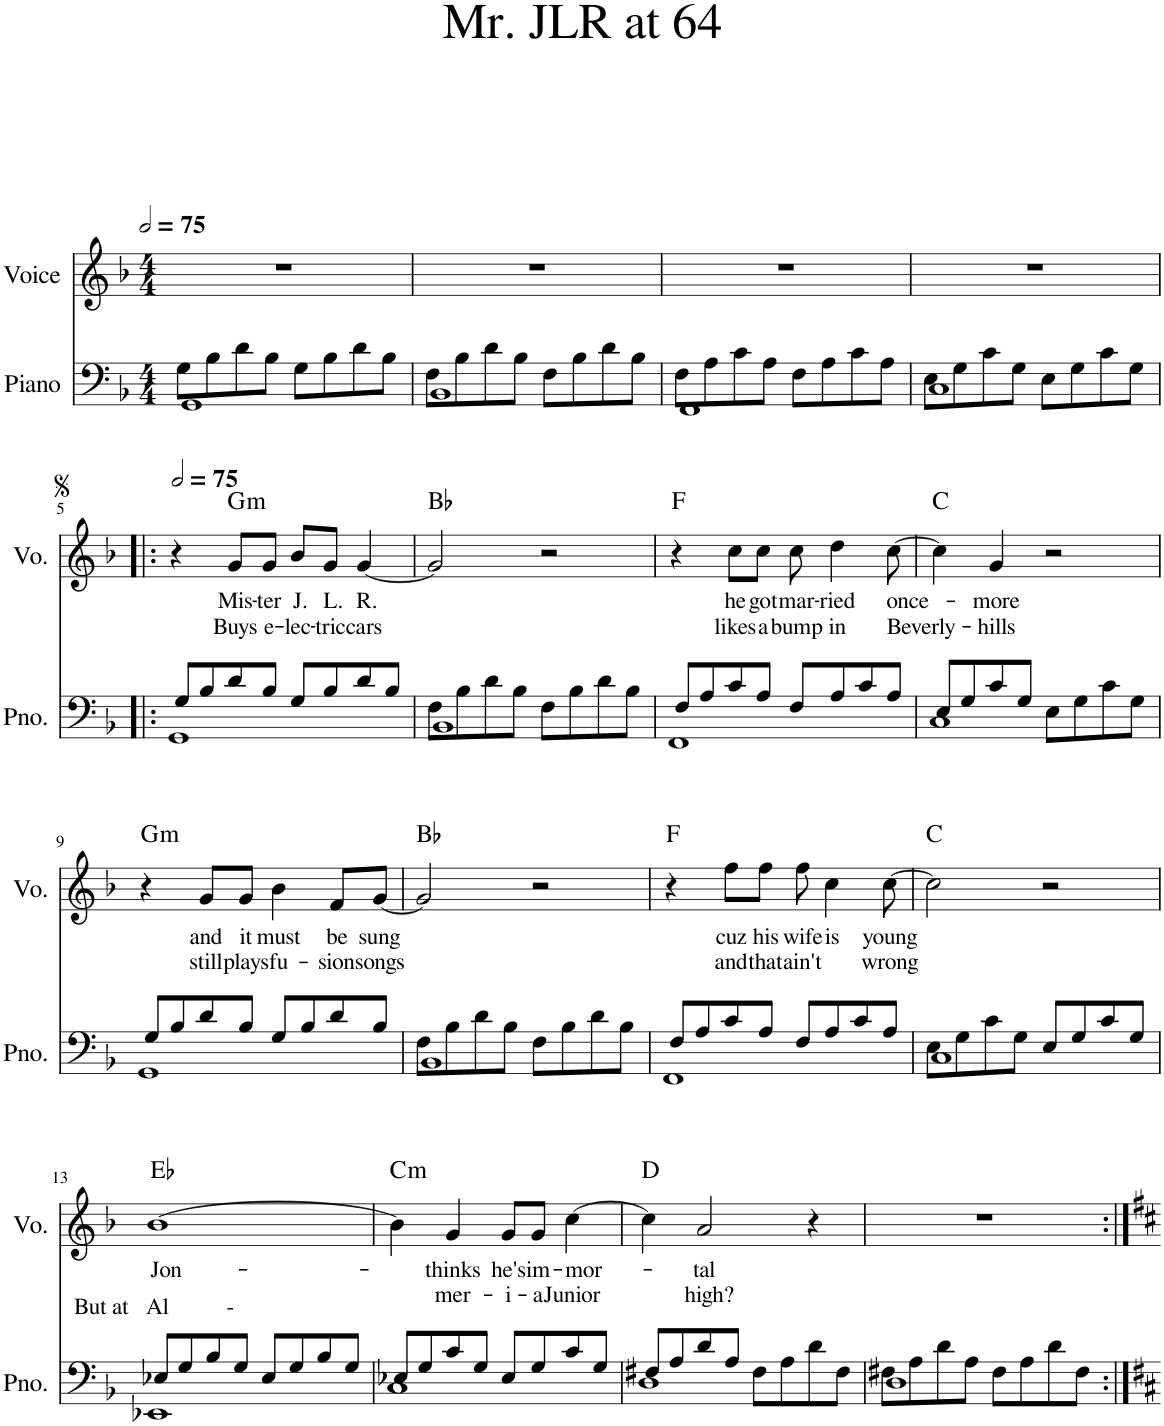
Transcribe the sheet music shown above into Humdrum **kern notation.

**kern	**kern	**text	**text	**harte
*part2	*part1	*part1	*part1	*part1
*staff2	*staff1	*staff1	*staff1	*
*I"Piano	*I"Voice	*	*	*
*I'Pno.	*I'Vo.	*	*	*
*clefF4	*clefG2	*	*	*
*k[b-]	*k[b-]	*	*	*
*M4/4	*M4/4	*	*	*
*MM150	*MM150	*	*	*
=1	=1	=1	=1	=1
*^	*	*	*	*
1GG	8G\L	1r	.	.	.
.	8B-\	.	.	.	.
.	8d\	.	.	.	.
.	8B-\J	.	.	.	.
.	8G\L	.	.	.	.
.	8B-\	.	.	.	.
.	8d\	.	.	.	.
.	8B-\J	.	.	.	.
=2	=2	=2	=2	=2	=2
1BB-	8F\L	1r	.	.	.
.	8B-\	.	.	.	.
.	8d\	.	.	.	.
.	8B-\J	.	.	.	.
.	8F\L	.	.	.	.
.	8B-\	.	.	.	.
.	8d\	.	.	.	.
.	8B-\J	.	.	.	.
=3	=3	=3	=3	=3	=3
1FF	8F\L	1r	.	.	.
.	8A\	.	.	.	.
.	8c\	.	.	.	.
.	8A\J	.	.	.	.
.	8F\L	.	.	.	.
.	8A\	.	.	.	.
.	8c\	.	.	.	.
.	8A\J	.	.	.	.
=4	=4	=4	=4	=4	=4
1C	8E\L	1r	.	.	.
.	8G\	.	.	.	.
.	8c\	.	.	.	.
.	8G\J	.	.	.	.
.	8E\L	.	.	.	.
.	8G\	.	.	.	.
.	8c\	.	.	.	.
.	8G\J	.	.	.	.
!!LO:LB:g=z
=5!|:	=5!|:	=5!|:	=5!|:	=5!|:	=5!|:
*	*	*MM150	*	*	*
1GG	8G/L	4r	.	.	.
.	8B-/	.	.	.	.
!	!	!	!LO:LY:b	!LO:LY:b	!LO:H:kt=m
.	8d/	8g/L	Mis-	Buys	G:min
!	!	!	!LO:LY:b	!LO:LY:b	!
.	8B-/J	8g/J	-ter	e-	.
!	!	!	!LO:LY:b	!LO:LY:b	!
.	8G/L	8b-/L	J.	-lec-	.
!	!	!	!LO:LY:b	!LO:LY:b	!
.	8B-/	8g/J	L.	-tric	.
!	!	!	!LO:LY:b	!LO:LY:b	!
.	8d/	[4g/	R.	cars	.
.	8B-/J	.	.	.	.
=6	=6	=6	=6	=6	=6
1BB-	8F\L	2g/]	.	.	Bb:maj
.	8B-\	.	.	.	.
.	8d\	.	.	.	.
.	8B-\J	.	.	.	.
.	8F\L	2r	.	.	.
.	8B-\	.	.	.	.
.	8d\	.	.	.	.
.	8B-\J	.	.	.	.
=7	=7	=7	=7	=7	=7
1FF	8F/L	4r	.	.	F:maj
.	8A/	.	.	.	.
!	!	!	!LO:LY:b	!LO:LY:b	!
.	8c/	8cc\L	he	likes	.
!	!	!	!LO:LY:b	!LO:LY:b	!
.	8A/J	8cc\J	got	a	.
!	!	!	!LO:LY:b	!LO:LY:b	!
.	8F/L	8cc\	mar-	bump	.
!	!	!	!LO:LY:b	!LO:LY:b	!
.	8A/	4dd\	-ried	in	.
.	8c/	.	.	.	.
!	!	!	!LO:LY:b	!LO:LY:b	!
.	8A/J	[8cc\	once-	Beverly-	.
=8	=8	=8	=8	=8	=8
1C	8E/L	4cc\]	.	.	C:maj
.	8G/	.	.	.	.
!	!	!	!LO:LY:b	!LO:LY:b	!
.	8c/	4g/	-more	-hills	.
.	8G/J	.	.	.	.
.	8E\L	2r	.	.	.
.	8G\	.	.	.	.
.	8c\	.	.	.	.
.	8G\J	.	.	.	.
!!LO:LB:g=z
=9	=9	=9	=9	=9	=9
!	!	!	!	!	!LO:H:kt=m
1GG	8G/L	4r	.	.	G:min
.	8B-/	.	.	.	.
!	!	!	!LO:LY:b	!LO:LY:b	!
.	8d/	8g/L	and	still	.
!	!	!	!LO:LY:b	!LO:LY:b	!
.	8B-/J	8g/J	it	plays	.
!	!	!	!LO:LY:b	!LO:LY:b	!
.	8G/L	4b-\	must	fu-	.
.	8B-/	.	.	.	.
!	!	!	!LO:LY:b	!LO:LY:b	!
.	8d/	8f/L	be	-sion	.
!	!	!	!LO:LY:b	!LO:LY:b	!
.	8B-/J	[8g/J	sung	songs	.
=10	=10	=10	=10	=10	=10
1BB-	8F\L	2g/]	.	.	Bb:maj
.	8B-\	.	.	.	.
.	8d\	.	.	.	.
.	8B-\J	.	.	.	.
.	8F\L	2r	.	.	.
.	8B-\	.	.	.	.
.	8d\	.	.	.	.
.	8B-\J	.	.	.	.
=11	=11	=11	=11	=11	=11
1FF	8F/L	4r	.	.	F:maj
.	8A/	.	.	.	.
!	!	!	!LO:LY:b	!LO:LY:b	!
.	8c/	8ff\L	cuz	and	.
!	!	!	!LO:LY:b	!LO:LY:b	!
.	8A/J	8ff\J	his	that	.
!	!	!	!LO:LY:b	!LO:LY:b	!
.	8F/L	8ff\	wife	ain't	.
!	!	!	!LO:LY:b	!	!
.	8A/	4cc\	is	.	.
.	8c/	.	.	.	.
!	!	!	!LO:LY:b	!LO:LY:b	!
.	8A/J	[8cc\	young	wrong	.
=12	=12	=12	=12	=12	=12
1C	8E\L	2cc\]	.	.	C:maj
.	8G\	.	.	.	.
.	8c\	.	.	.	.
.	8G\J	.	.	.	.
.	8E/L	2r	.	.	.
.	8G/	.	.	.	.
.	8c/	.	.	.	.
.	8G/J	.	.	.	.
!!LO:LB:g=z
=13	=13	=13	=13	=13	=13
!	!	!LO:TX:b:t=But at   Al          -	!	!	!
!	!	!	!LO:LY:b	!	!
1EE-X	8E-X/L	[1b-	Jon-	.	Eb:maj
.	8G/	.	.	.	.
.	8B-/	.	.	.	.
.	8G/J	.	.	.	.
.	8E-/L	.	.	.	.
.	8G/	.	.	.	.
.	8B-/	.	.	.	.
.	8G/J	.	.	.	.
=14	=14	=14	=14	=14	=14
!	!	!	!	!	!LO:H:kt=m
1C	8E-X/L	4b-\]	.	.	C:min
.	8G/	.	.	.	.
!	!	!	!LO:LY:b	!LO:LY:b	!
.	8c/	4g/	-thinks	-mer-	.
.	8G/J	.	.	.	.
!	!	!	!LO:LY:b	!LO:LY:b	!
.	8E-/L	8g/L	he's	-i-	.
!	!	!	!LO:LY:b	!LO:LY:b	!
.	8G/	8g/J	im-	-a	.
!	!	!	!LO:LY:b	!LO:LY:b	!
.	8c/	[4cc\	-mor-	Junior	.
.	8G/J	.	.	.	.
=15	=15	=15	=15	=15	=15
1D	8F#X/L	4cc\]	.	.	D:maj
.	8A/	.	.	.	.
!	!	!	!LO:LY:b	!LO:LY:b	!
.	8d/	2a/	-tal	high?	.
.	8A/J	.	.	.	.
.	8F#\L	.	.	.	.
.	8A\	.	.	.	.
.	8d\	4r	.	.	.
.	8F#\J	.	.	.	.
=16	=16	=16	=16	=16	=16
1D	8F#X\L	1r	.	.	.
.	8A\	.	.	.	.
.	8d\	.	.	.	.
.	8A\J	.	.	.	.
.	8F#\L	.	.	.	.
.	8A\	.	.	.	.
.	8d\	.	.	.	.
.	8F#\J	.	.	.	.
*v	*v	*	*	*	*
=:|!	=:|!	=:|!	=:|!	=:|!
*-	*-	*-	*-	*-
